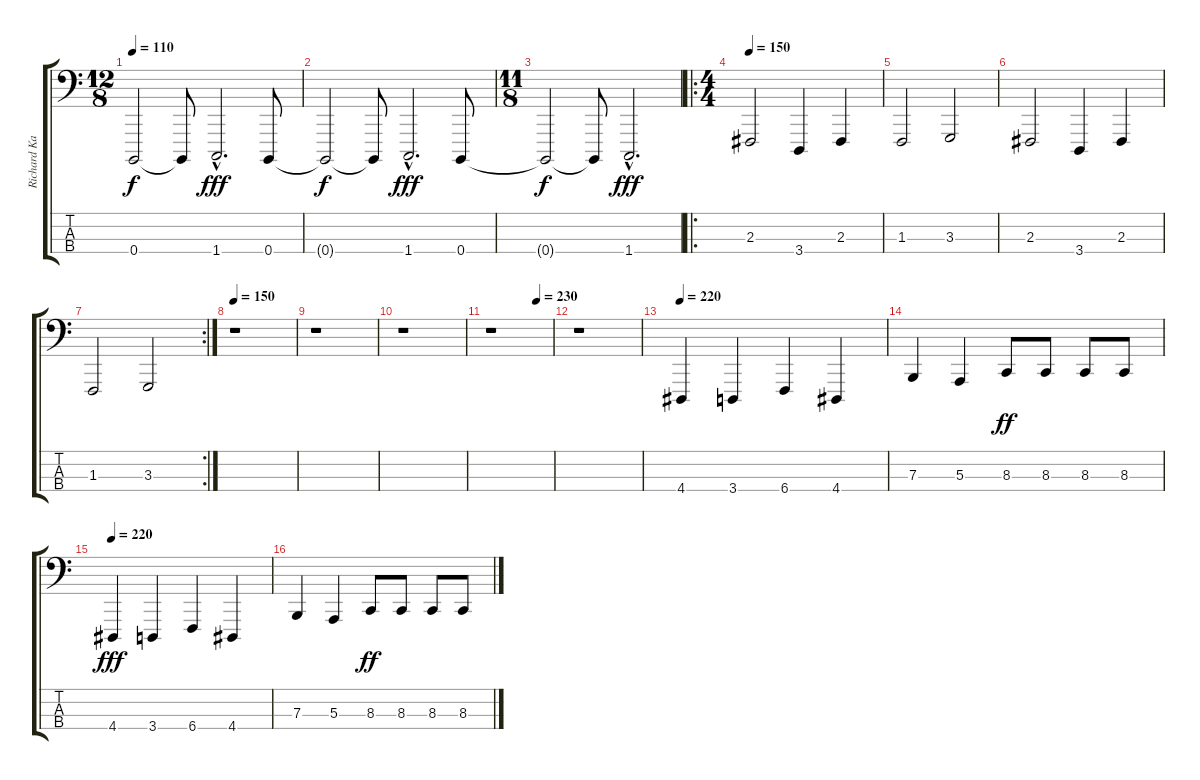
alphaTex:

\track ("Richard Kalm" "Richard Ka") {instrument synthbrass1}
\staff {score tabs}
\tuning (D2 A1 E1 B0) {hide}
\ts (12 8)
\tempo 110
\clef f4
\ks c
0.4{t}.2{dy f} 0.4{t}.8 1.4{hac}.2{d dy fff} 0.4.8 |
0.4{t}.2{dy f} 0.4{t}.8 1.4{hac}.2{d dy fff} 0.4.8 |
\ts (11 8)
0.4{t}.2{dy f} 0.4{t}.8 1.4{hac}.2{d dy fff} |
\ro
\ts (4 4)
\tempo 150
2.3.2 3.4.4 2.3.4 |
1.3.2 3.3.2 |
2.3.2 3.4.4 2.3.4 |
\rc 2
1.3.2 3.3.2 |
\tempo 150
r.1 |
r.1 |
r.1 |
\tempo (230 0.75)
r.1 |
r.1 |
\tempo 220
4.4.4 3.4.4 6.4.4 4.4.4 |
7.3.4 5.3.4 8.3.8{dy ff} 8.3.8 8.3.8 8.3.8 |
\tempo 220
4.4.4{dy fff} 3.4.4 6.4.4 4.4.4 |
7.3.4 5.3.4 8.3.8{dy ff} 8.3.8 8.3.8 8.3.8
